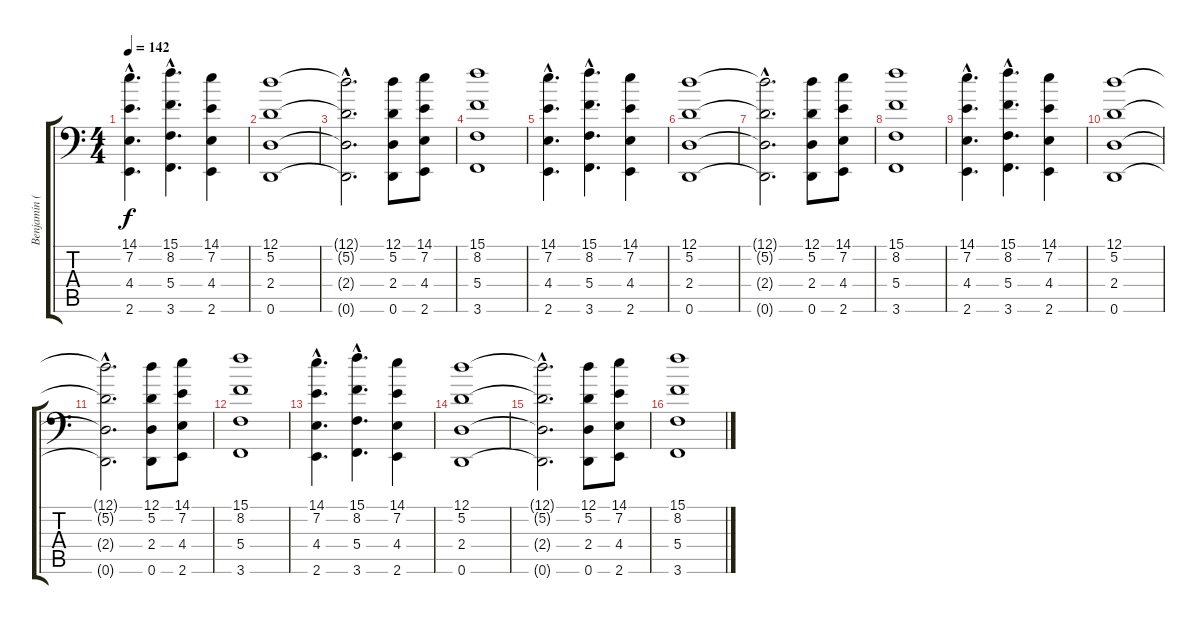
\track ("Benjamin (KeybLow)" "Benjamin (") {instrument contrabass}
\staff {score tabs}
\tuning (D3 A2 F2 C2 G1 D1) {hide}
\ts (4 4)
\tempo 142
\clef f4
\ks c
(14.1{hac} 7.2{hac} 4.4{hac} 2.6{hac}).4{d dy f} (15.1{hac} 8.2{hac} 5.4{hac} 3.6{hac}).4{d} (14.1 7.2 4.4 2.6).4 |
(12.1 5.2 2.4 0.6).1 |
(12.1{hac t} 5.2{hac t} 2.4{hac t} 0.6{hac t}).2{d} (12.1 5.2 2.4 0.6).8 (14.1 7.2 4.4 2.6).8 |
(15.1 8.2 5.4 3.6).1 |
(14.1{hac} 7.2{hac} 4.4{hac} 2.6{hac}).4{d} (15.1{hac} 8.2{hac} 5.4{hac} 3.6{hac}).4{d} (14.1 7.2 4.4 2.6).4 |
(12.1 5.2 2.4 0.6).1 |
(12.1{hac t} 5.2{hac t} 2.4{hac t} 0.6{hac t}).2{d} (12.1 5.2 2.4 0.6).8 (14.1 7.2 4.4 2.6).8 |
(15.1 8.2 5.4 3.6).1 |
(14.1{hac} 7.2{hac} 4.4{hac} 2.6{hac}).4{d} (15.1{hac} 8.2{hac} 5.4{hac} 3.6{hac}).4{d} (14.1 7.2 4.4 2.6).4 |
(12.1 5.2 2.4 0.6).1 |
(12.1{hac t} 5.2{hac t} 2.4{hac t} 0.6{hac t}).2{d} (12.1 5.2 2.4 0.6).8 (14.1 7.2 4.4 2.6).8 |
(15.1 8.2 5.4 3.6).1 |
(14.1{hac} 7.2{hac} 4.4{hac} 2.6{hac}).4{d} (15.1{hac} 8.2{hac} 5.4{hac} 3.6{hac}).4{d} (14.1 7.2 4.4 2.6).4 |
(12.1 5.2 2.4 0.6).1 |
(12.1{hac t} 5.2{hac t} 2.4{hac t} 0.6{hac t}).2{d} (12.1 5.2 2.4 0.6).8 (14.1 7.2 4.4 2.6).8 |
(15.1 8.2 5.4 3.6).1
